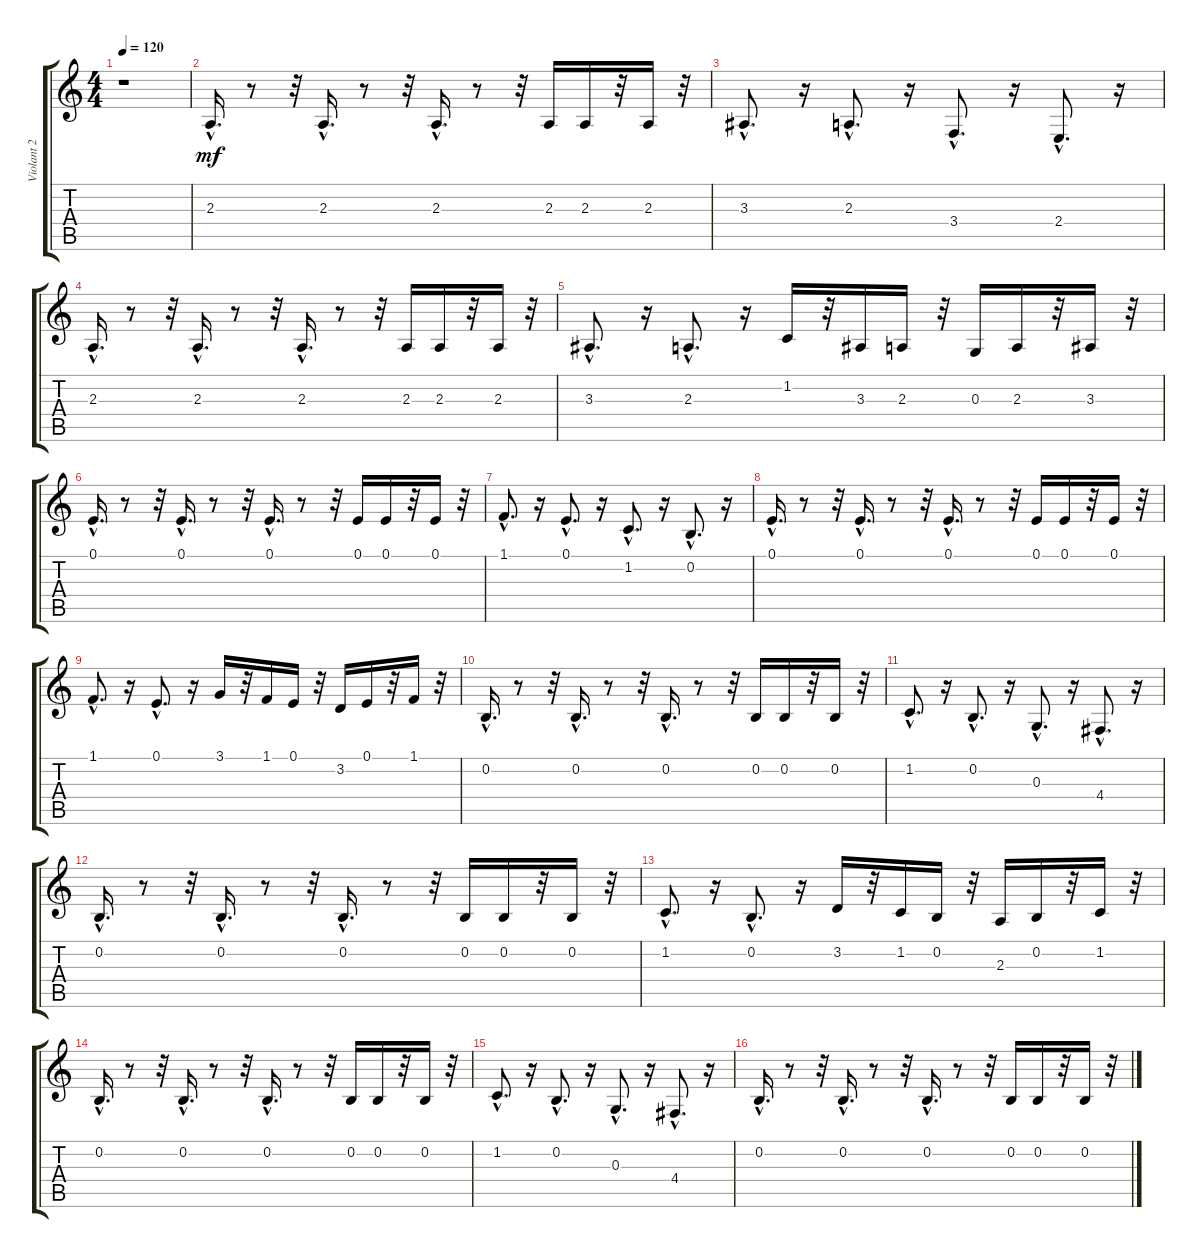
\track ("Violant 2" "Violant 2") {instrument viola}
\staff {score tabs}
\tuning (E4 B3 G3 D3 A2 E2) {hide}
\ts (4 4)
\tempo 120
\clef g2
\ks c
r.1{dy mf instrument viola} |
2.3{hac}.16{d} r.8 r.32 2.3{hac}.16{d} r.8 r.32 2.3{hac}.16{d} r.8 r.32 2.3.16 2.3.16 r.32 2.3.16 r.32 |
3.3{hac}.8{d} r.16 2.3{hac}.8{d} r.16 3.4{hac}.8{d} r.16 2.4{hac}.8{d} r.16 |
2.3{hac}.16{d} r.8 r.32 2.3{hac}.16{d} r.8 r.32 2.3{hac}.16{d} r.8 r.32 2.3.16 2.3.16 r.32 2.3.16 r.32 |
3.3{hac}.8{d} r.16 2.3{hac}.8{d} r.16 1.2.16 r.32 3.3.16 2.3.16 r.32 0.3.16 2.3.16 r.32 3.3.16 r.32 |
0.1{hac}.16{d} r.8 r.32 0.1{hac}.16{d} r.8 r.32 0.1{hac}.16{d} r.8 r.32 0.1.16 0.1.16 r.32 0.1.16 r.32 |
1.1{hac}.8{d} r.16 0.1{hac}.8{d} r.16 1.2{hac}.8{d} r.16 0.2{hac}.8{d} r.16 |
0.1{hac}.16{d} r.8 r.32 0.1{hac}.16{d} r.8 r.32 0.1{hac}.16{d} r.8 r.32 0.1.16 0.1.16 r.32 0.1.16 r.32 |
1.1{hac}.8{d} r.16 0.1{hac}.8{d} r.16 3.1.16 r.32 1.1.16 0.1.16 r.32 3.2.16 0.1.16 r.32 1.1.16 r.32 |
0.2{hac}.16{d} r.8 r.32 0.2{hac}.16{d} r.8 r.32 0.2{hac}.16{d} r.8 r.32 0.2.16 0.2.16 r.32 0.2.16 r.32 |
1.2{hac}.8{d} r.16 0.2{hac}.8{d} r.16 0.3{hac}.8{d} r.16 4.4{hac}.8{d} r.16 |
0.2{hac}.16{d} r.8 r.32 0.2{hac}.16{d} r.8 r.32 0.2{hac}.16{d} r.8 r.32 0.2.16 0.2.16 r.32 0.2.16 r.32 |
1.2{hac}.8{d} r.16 0.2{hac}.8{d} r.16 3.2.16 r.32 1.2.16 0.2.16 r.32 2.3.16 0.2.16 r.32 1.2.16 r.32 |
0.2{hac}.16{d} r.8 r.32 0.2{hac}.16{d} r.8 r.32 0.2{hac}.16{d} r.8 r.32 0.2.16 0.2.16 r.32 0.2.16 r.32 |
1.2{hac}.8{d} r.16 0.2{hac}.8{d} r.16 0.3{hac}.8{d} r.16 4.4{hac}.8{d} r.16 |
0.2{hac}.16{d} r.8 r.32 0.2{hac}.16{d} r.8 r.32 0.2{hac}.16{d} r.8 r.32 0.2.16 0.2.16 r.32 0.2.16 r.32
